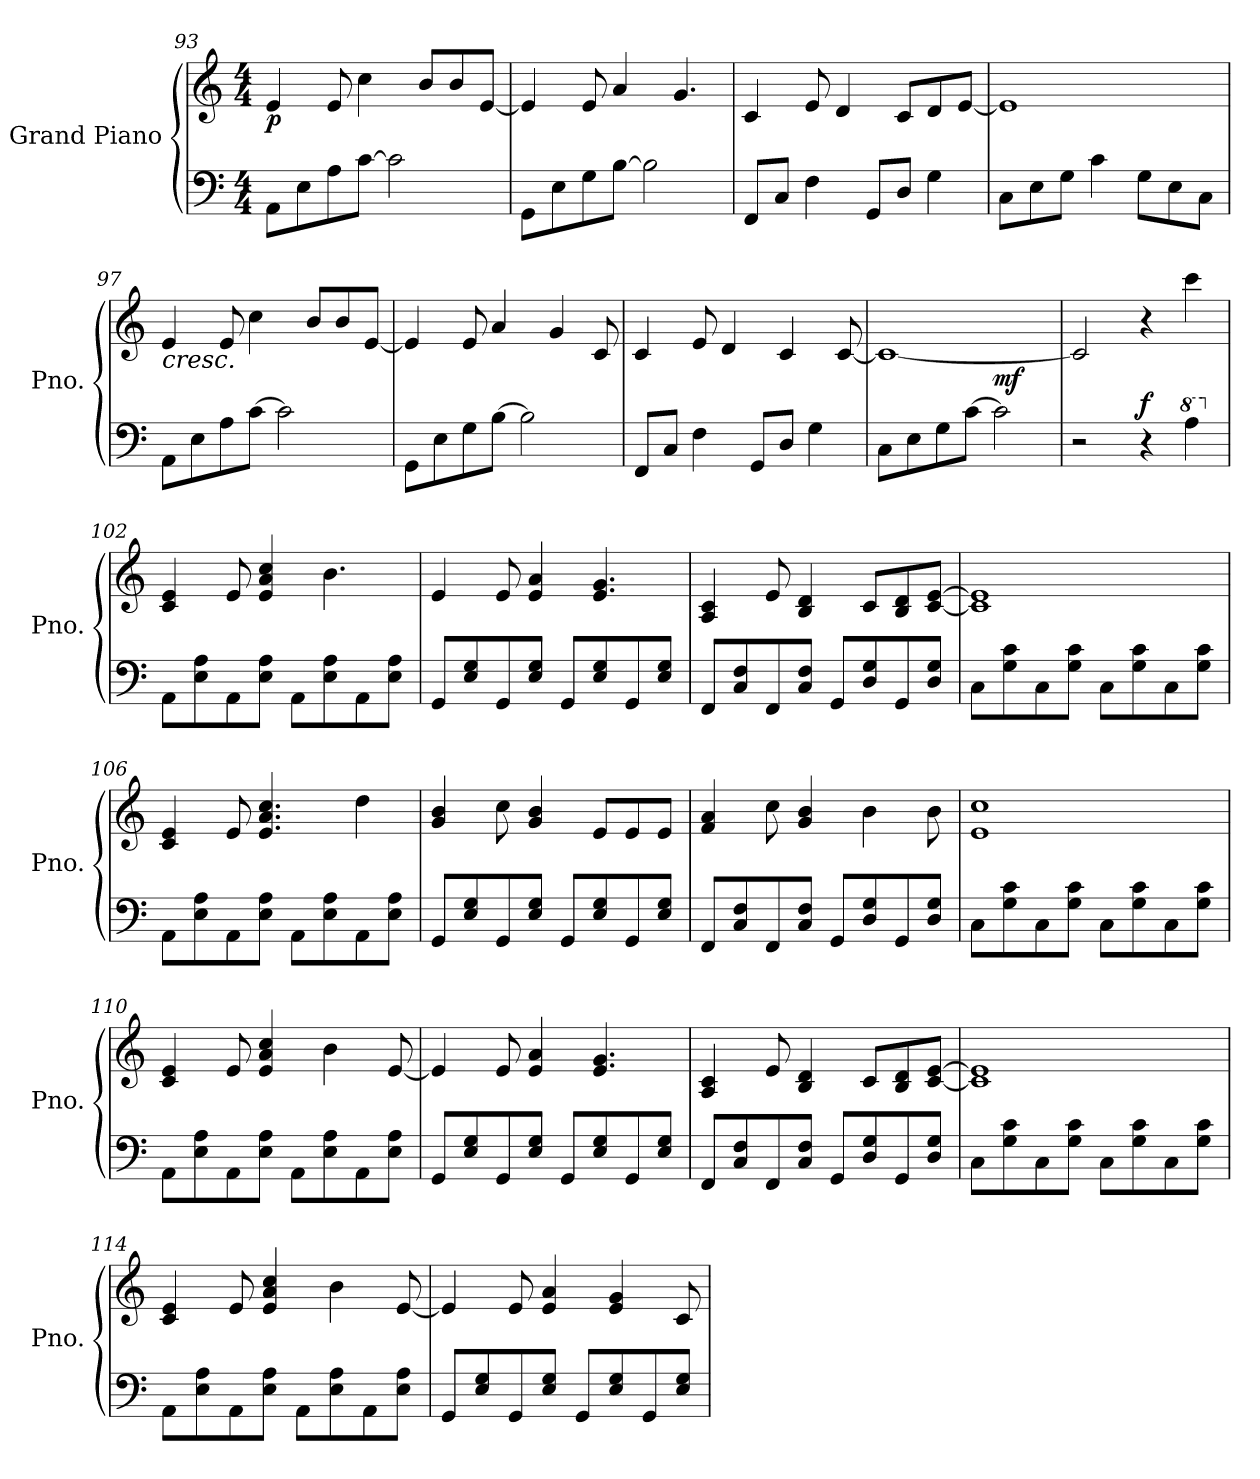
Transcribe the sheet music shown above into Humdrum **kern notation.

**kern	**kern	**dynam
*part1	*part1	*part1
*staff2	*staff1	*staff1/2
*I"Grand Piano	*	*
*I'Pno.	*	*
*clefF4	*clefG2	*
*k[]	*k[]	*
*M4/4	*M4/4	*
=93	=93	=93
!	!	!LO:DY:b
8AA\L	4e/	p
8E\	.	.
8A\	8e/	.
[8c\J	4cc\	.
2c\]	.	.
.	8b/L	.
.	8b/	.
.	[8e/J	.
=94	=94	=94
8GG\L	4e/]	.
8E\	.	.
8G\	8e/	.
[8B\J	4a/	.
2B\]	.	.
.	4.g/	.
!!LO:LB:g=z
=95	=95	=95
8FF/L	4c/	.
8C/J	.	.
4F\	8e/	.
.	4d/	.
8GG/L	.	.
8D/J	8c/L	.
4G\	8d/	.
.	[8e/J	.
=96	=96	=96
8C\L	1e]	.
8E\	.	.
8G\J	.	.
4c\	.	.
8G\L	.	.
8E\	.	.
8C\J	.	.
=97	=97	=97
!	!	!LO:HP:b
8AA\L	4e/	<
8E\	.	.
8A\	8e/	.
[8c\J	4cc\	.
2c\]	.	.
.	8b/L	.
.	8b/	.
.	[8e/J	.
=98	=98	=98
8GG\L	4e/]	.
8E\	.	.
8G\	8e/	.
[8B\J	4a/	.
2B\]	.	.
.	4g/	.
.	8c/	.
=99	=99	=99
8FF/L	4c/	.
8C/J	.	.
4F\	8e/	.
.	4d/	.
8GG/L	.	.
8D/J	4c/	.
4G\	.	.
.	[8c/	.
!!LO:LB:g=z
=100	=100	=100
8C\L	1c_	.
8E\	.	.
8G\	.	.
[8c\J	.	.
!	!	!LO:DY:a=2
2c\]	.	mf
.	.	[
=101	=101	=101
2r	2c/]	.
!	!	!LO:DY:a=2
4r	4r	f
*8va	*	*
4a\	4ccc\	.
=102	=102	=102
*X8va	*	*
8AA\L	4c/ 4e/	.
8E\ 8A\	.	.
8AA\	8e/	.
8E\ 8A\J	4e/ 4a/ 4cc/	.
8AA\L	.	.
8E\ 8A\	4.b\	.
8AA\	.	.
8E\ 8A\J	.	.
=103	=103	=103
8GG/L	4e/	.
8E/ 8G/	.	.
8GG/	8e/	.
8E/ 8G/J	4e/ 4a/	.
8GG/L	.	.
8E/ 8G/	4.e/ 4.g/	.
8GG/	.	.
8E/ 8G/J	.	.
=104	=104	=104
8FF/L	4A/ 4c/	.
8C/ 8F/	.	.
8FF/	8e/	.
8C/ 8F/J	4B/ 4d/	.
8GG/L	.	.
8D/ 8G/	8c/L	.
8GG/	8B/ 8d/	.
8D/ 8G/J	[8c/ [8e/J	.
=105	=105	=105
8C\L	1c] 1e]	.
8G\ 8c\	.	.
8C\	.	.
8G\ 8c\J	.	.
8C\L	.	.
8G\ 8c\	.	.
8C\	.	.
8G\ 8c\J	.	.
!!LO:LB:g=z
=106	=106	=106
8AA\L	4c/ 4e/	.
8E\ 8A\	.	.
8AA\	8e/	.
8E\ 8A\J	4.e/ 4.a/ 4.cc/	.
8AA\L	.	.
8E\ 8A\	.	.
8AA\	4dd\	.
8E\ 8A\J	.	.
=107	=107	=107
8GG/L	4g/ 4b/	.
8E/ 8G/	.	.
8GG/	8cc\	.
8E/ 8G/J	4g/ 4b/	.
8GG/L	.	.
8E/ 8G/	8e/L	.
8GG/	8e/	.
8E/ 8G/J	8e/J	.
=108	=108	=108
8FF/L	4f/ 4a/	.
8C/ 8F/	.	.
8FF/	8cc\	.
8C/ 8F/J	4g/ 4b/	.
8GG/L	.	.
8D/ 8G/	4b\	.
8GG/	.	.
8D/ 8G/J	8b\	.
=109	=109	=109
8C\L	1e 1cc	.
8G\ 8c\	.	.
8C\	.	.
8G\ 8c\J	.	.
8C\L	.	.
8G\ 8c\	.	.
8C\	.	.
8G\ 8c\J	.	.
=110	=110	=110
8AA\L	4c/ 4e/	.
8E\ 8A\	.	.
8AA\	8e/	.
8E\ 8A\J	4e/ 4a/ 4cc/	.
8AA\L	.	.
8E\ 8A\	4b\	.
8AA\	.	.
8E\ 8A\J	[8e/	.
!!LO:LB:g=z
=111	=111	=111
8GG/L	4e/]	.
8E/ 8G/	.	.
8GG/	8e/	.
8E/ 8G/J	4e/ 4a/	.
8GG/L	.	.
8E/ 8G/	4.e/ 4.g/	.
8GG/	.	.
8E/ 8G/J	.	.
=112	=112	=112
8FF/L	4A/ 4c/	.
8C/ 8F/	.	.
8FF/	8e/	.
8C/ 8F/J	4B/ 4d/	.
8GG/L	.	.
8D/ 8G/	8c/L	.
8GG/	8B/ 8d/	.
8D/ 8G/J	[8c/ [8e/J	.
=113	=113	=113
8C\L	1c] 1e]	.
8G\ 8c\	.	.
8C\	.	.
8G\ 8c\J	.	.
8C\L	.	.
8G\ 8c\	.	.
8C\	.	.
8G\ 8c\J	.	.
=114	=114	=114
8AA\L	4c/ 4e/	.
8E\ 8A\	.	.
8AA\	8e/	.
8E\ 8A\J	4e/ 4a/ 4cc/	.
8AA\L	.	.
8E\ 8A\	4b\	.
8AA\	.	.
8E\ 8A\J	[8e/	.
=115	=115	=115
8GG/L	4e/]	.
8E/ 8G/	.	.
8GG/	8e/	.
8E/ 8G/J	4e/ 4a/	.
8GG/L	.	.
8E/ 8G/	4e/ 4g/	.
8GG/	.	.
8E/ 8G/J	8c/	.
=	=	=
*-	*-	*-
